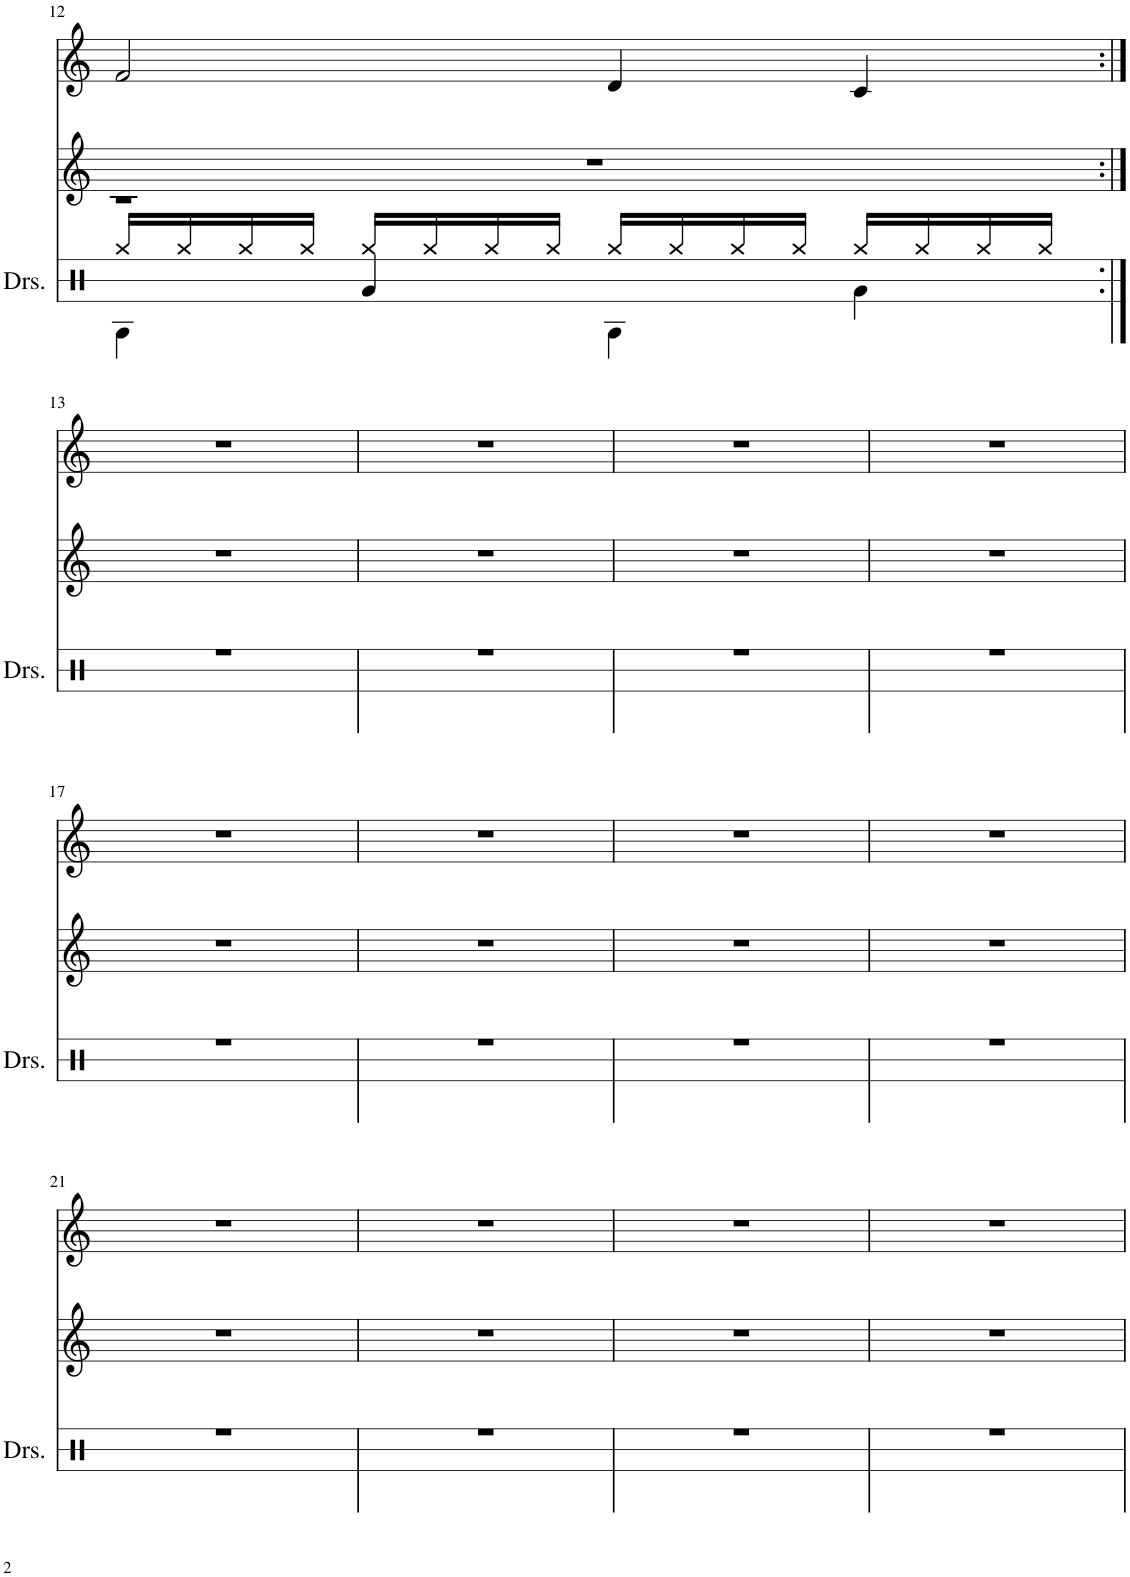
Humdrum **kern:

**kern	**kern	**kern
*part3	*part2	*part1
*staff3	*staff2	*staff1
*I"Drumset	*I"Piano	*I"Acoustic Guitar
*I'Drs.	*I'Pno	*I'Ac Gtr
!!LO:PB:g=z
*clefX	*clefG2	*clefG2
*	*	*Trd7c12
*k[]	*k[]	*k[]
=12	=12	=12
*^	*	*
*	*^	*	*
1r	4Rd\	16Ree/LL	1r	2f/
.	.	16Ree/	.	.
.	.	16Ree/	.	.
.	.	16Ree/JJ	.	.
.	4Ra/	16Ree/LL	.	.
.	.	16Ree/	.	.
.	.	16Ree/	.	.
.	.	16Ree/JJ	.	.
.	4Rd\	16Ree/LL	.	4d/
.	.	16Ree/	.	.
.	.	16Ree/	.	.
.	.	16Ree/JJ	.	.
.	4Ra\	16Ree/LL	.	4c/
.	.	16Ree/	.	.
.	.	16Ree/	.	.
.	.	16Ree/JJ	.	.
*v	*v	*v	*	*
!!LO:LB:g=z
=13:|!	=13:|!	=13:|!
1r	1r	1r
=14	=14	=14
1r	1r	1r
=15	=15	=15
1r	1r	1r
=16	=16	=16
1r	1r	1r
!!LO:LB:g=z
=17	=17	=17
1r	1r	1r
=18	=18	=18
1r	1r	1r
=19	=19	=19
1r	1r	1r
=20	=20	=20
1r	1r	1r
!!LO:LB:g=z
=21	=21	=21
1r	1r	1r
=22	=22	=22
1r	1r	1r
=23	=23	=23
1r	1r	1r
=24	=24	=24
1r	1r	1r
=	=	=
*-	*-	*-
